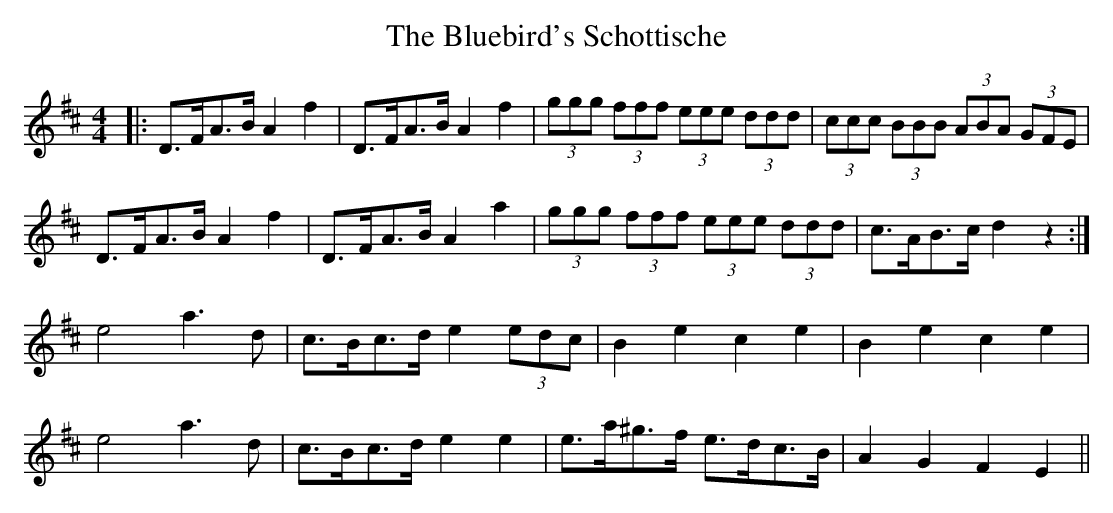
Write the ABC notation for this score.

X:1
T: The Bluebird's Schottische
M: 4/4
L: 1/8
K: Dmaj
|:D>FA>B A2 f2|D>FA>B A2 f2|(3ggg (3fff (3eee (3ddd|(3ccc (3BBB (3ABA (3GFE|
D>FA>B A2 f2|D>FA>B A2 a2|(3ggg (3fff (3eee (3ddd|c>AB>c d2 z2:|
e4 a3 d|c>Bc>d e2 (3edc|B2 e2 c2 e2|B2 e2 c2 e2|
e4 a3 d|c>Bc>d e2 e2|e>a^g>f e>dc>B|A2 G2 F2 E2||
